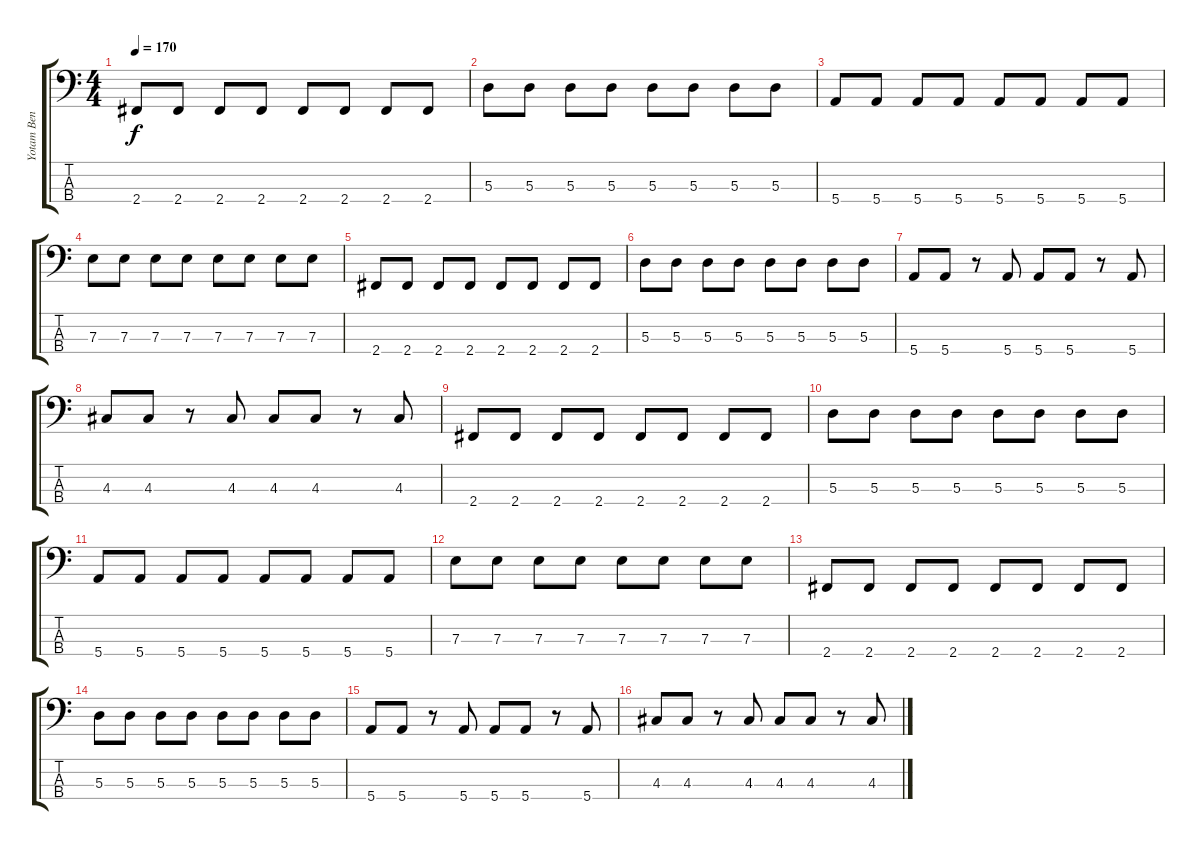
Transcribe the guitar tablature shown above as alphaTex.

\track ("Yotam Ben Horin (bass)" "Yotam Ben ") {instrument electricbasspick}
\staff {score tabs}
\tuning (G2 D2 A1 E1) {hide}
\ts (4 4)
\tempo 170
\clef f4
\ks c
2.4.8{dy f} 2.4.8 2.4.8 2.4.8 2.4.8 2.4.8 2.4.8 2.4.8 |
5.3.8 5.3.8 5.3.8 5.3.8 5.3.8 5.3.8 5.3.8 5.3.8 |
5.4.8 5.4.8 5.4.8 5.4.8 5.4.8 5.4.8 5.4.8 5.4.8 |
7.3.8 7.3.8 7.3.8 7.3.8 7.3.8 7.3.8 7.3.8 7.3.8 |
2.4.8 2.4.8 2.4.8 2.4.8 2.4.8 2.4.8 2.4.8 2.4.8 |
5.3.8 5.3.8 5.3.8 5.3.8 5.3.8 5.3.8 5.3.8 5.3.8 |
5.4.8 5.4.8 r.8 5.4.8 5.4.8 5.4.8 r.8 5.4.8 |
4.3.8 4.3.8 r.8 4.3.8 4.3.8 4.3.8 r.8 4.3.8 |
2.4.8 2.4.8 2.4.8 2.4.8 2.4.8 2.4.8 2.4.8 2.4.8 |
5.3.8 5.3.8 5.3.8 5.3.8 5.3.8 5.3.8 5.3.8 5.3.8 |
5.4.8 5.4.8 5.4.8 5.4.8 5.4.8 5.4.8 5.4.8 5.4.8 |
7.3.8 7.3.8 7.3.8 7.3.8 7.3.8 7.3.8 7.3.8 7.3.8 |
2.4.8 2.4.8 2.4.8 2.4.8 2.4.8 2.4.8 2.4.8 2.4.8 |
5.3.8 5.3.8 5.3.8 5.3.8 5.3.8 5.3.8 5.3.8 5.3.8 |
5.4.8 5.4.8 r.8 5.4.8 5.4.8 5.4.8 r.8 5.4.8 |
4.3.8 4.3.8 r.8 4.3.8 4.3.8 4.3.8 r.8 4.3.8
